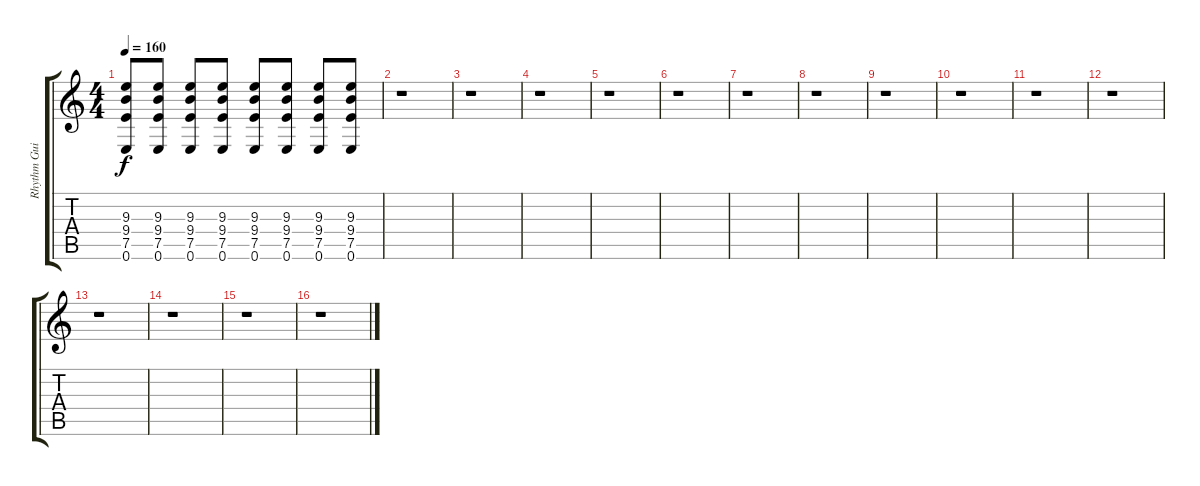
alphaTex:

\track ("Rhythm Guitar" "Rhythm Gui") {instrument overdrivenguitar}
\staff {score tabs}
\tuning (E4 B3 G3 D3 A2 E2) {hide}
\ts (4 4)
\tempo 160
\clef g2
\ks c
(9.3 9.4 7.5 0.6).8{dy f} (9.3 9.4 7.5 0.6).8 (9.3 9.4 7.5 0.6).8 (9.3 9.4 7.5 0.6).8 (9.3 9.4 7.5 0.6).8 (9.3 9.4 7.5 0.6).8 (9.3 9.4 7.5 0.6).8 (9.3 9.4 7.5 0.6).8 |
r.1 |
r.1 |
r.1 |
r.1 |
r.1 |
r.1 |
r.1 |
r.1 |
r.1 |
r.1 |
r.1 |
r.1 |
r.1 |
r.1 |
r.1
